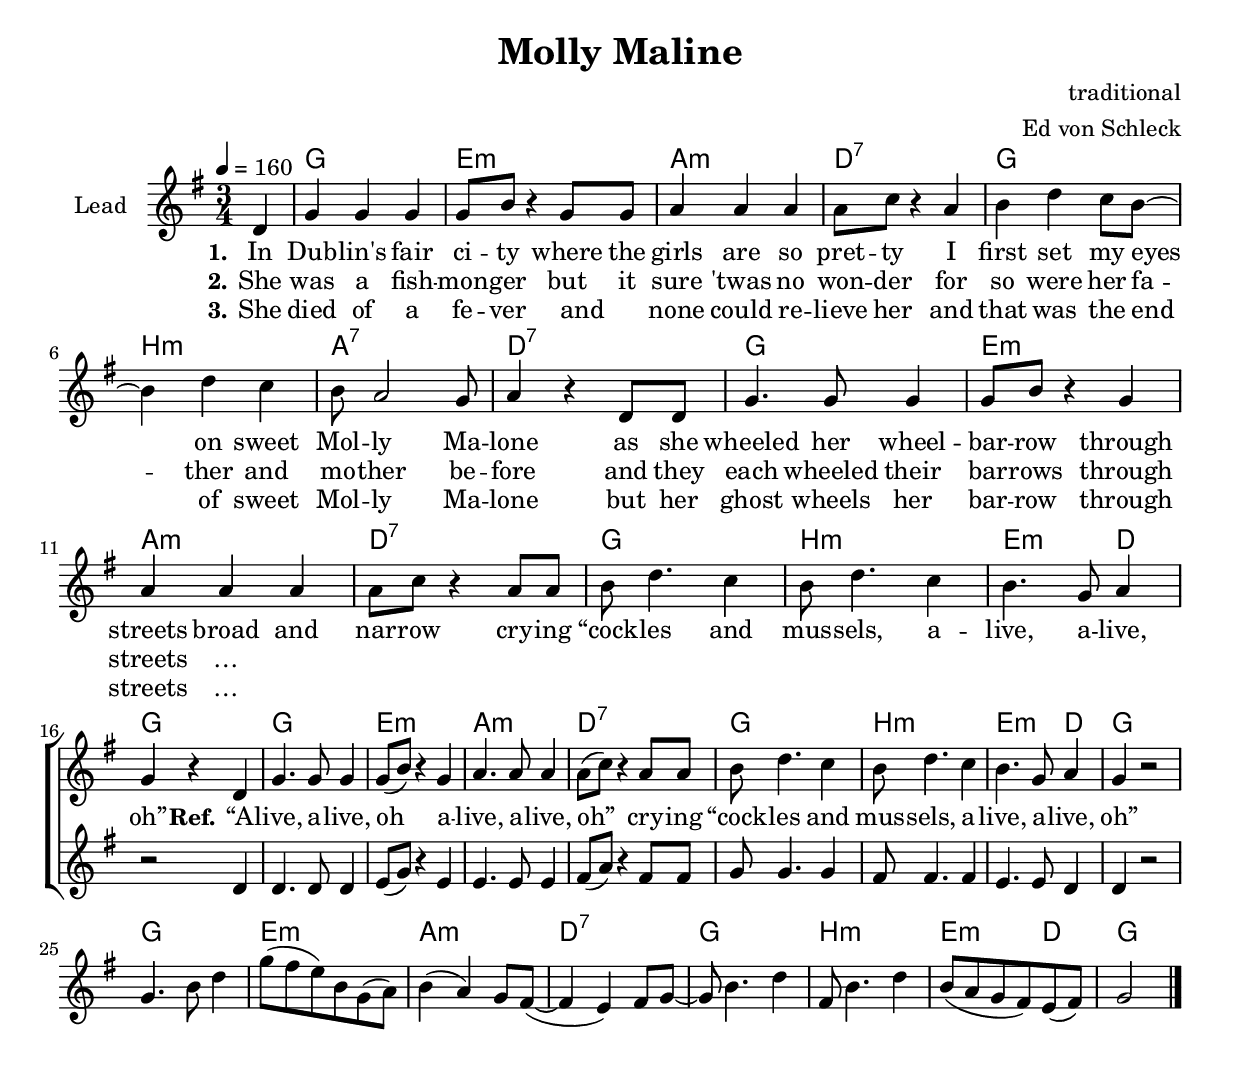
\version "2.18.0"

#(set-global-staff-size 20)

\header {
  title = "Molly Maline"
  composer = "traditional"
  arranger = "Ed von Schleck"
}

global = {
  \key g \major
  \time 3/4
  \partial 4
  \tempo 4=160
}

chordNames = \chordmode {
  \global
  \germanChords
  s4

  g2. e:m a:m d:7 g2. b:m a:7 d:7
  g2. e:m a:m d:7 g2. b:m e2:m d4 g2.

  g2. e:m a:m d:7 g2. b:m e2:m d4 g2.
  g2. e:m a:m d:7 g2. b:m e2:m d4 g2

}

lead = \relative c' {
  \global 
  d4

  g g g
  g8 b r4 g8 g
  a4 a a
  a8 c r4 a

  b4 d c8 b~
  b4 d c
  b8 a2 g8
  a4 r d,8 d

  g4. g8 g4
  g8 b r4 g
  a4 a a
  a8 c r4 a8 a

  b8 d4. c4
  b8 d4. c4
  b4. g8 a4
  g4 r d
  
  g4. g8 g4
  g8( b) r4 g
  a4. a8 a4
  a8( c) r4 a8 a

  b8 d4. c4
  b8 d4. c4
  b4. g8 a4
  g4 r2

  R2.*7
  R2
}

backingOne = \relative c' {
  \global
  r4
  R2.*15
  \break
  r2 d4

  d4. d8 d4
  e8( g) r4 e
  e4. e8 e4
  fis8( a) r4 fis8 fis

  g8 g4. g4
  fis8 fis4. fis4
  e4. e8 d4
  d4 r2

  R2.*7
  R2
}
backingTwo = \relative c' {
  \global
}

violin = \relative c'' {
  \global
  r4
  R2.*24
  \break

  g4. b8 d4
  g8( fis e) b g( a)
  b4( a) g8 fis~(
  fis4 e) fis8 g~

  g8 b4. d4
  fis,8 b4. d4
  b8( a g fis) e( fis)
  g2

  \bar "|."
}

verseOne = \lyricmode {
  \set stanza = "1."
  In Dub -- lin's fair ci -- ty
  where the girls are so pret -- ty
  I first set my eyes on sweet Mol -- ly Ma -- lone
  as she wheeled her wheel -- bar -- row
  through streets broad and nar -- row
  cry -- ing “cock -- les and mus -- sels, a -- live, a -- live, oh” 

  \set stanza = "Ref."
  “A -- live, a -- live, oh
  a -- live, a -- live, oh”
  cry -- ing “cock -- les and mus -- sels, a -- live, a -- live, oh”
}
verseTwo = \lyricmode {
  \set stanza = "2."
  She was a fish -- mon -- ger
  but it sure 'twas no won -- der
  for so were her fa -- ther and mo -- ther be -- fore
  and they each wheeled their bar -- rows
  through streets …

}

verseThree = \lyricmode {
  \set stanza = "3."
  She died of a fe -- ver
  and _ none could re -- lieve her
  and that was the end of sweet Mol -- ly Ma -- lone
  but her ghost wheels her bar -- row
  through streets …
}

verseFour = \lyricmode {
  \set stanza = "4."
}

verseFive = \lyricmode {
  \set stanza = "5."
}

chordsPart = \new ChordNames \transpose g g \chordNames

violinPart = \new Staff \transpose g g \violin

choirPart = \new ChoirStaff <<
  \new Staff \with {
    instrumentName = \markup \center-column { "Lead" }
  } <<
    \new Voice = "lead" { \transpose g g \lead }
  >>
  \new Lyrics \with {
    \override VerticalAxisGroup #'staff-affinity = #CENTER
  } \lyricsto "lead" \verseOne
  \new Lyrics \with {
    \override VerticalAxisGroup #'staff-affinity = #CENTER
  } \lyricsto "lead" \verseTwo
  \new Lyrics \with {
    \override VerticalAxisGroup #'staff-affinity = #CENTER
  } \lyricsto "lead" \verseThree
  \new Lyrics \with {
    \override VerticalAxisGroup #'staff-affinity = #CENTER
  } \lyricsto "lead" \verseFour
  \new Lyrics \with {
    \override VerticalAxisGroup #'staff-affinity = #CENTER
  } \lyricsto "lead" \verseFive
  \new Staff \with {
    instrumentName = \markup \center-column { "Backing 1" "Backing 2" }
  } <<
    \new Voice = "backingOne" { \transpose g g { \backingOne } }
    %\new Voice = "backingTwo" { \transpose g g {\voiceTwo \backingTwo } }
  >>
>>

\score {
  <<
    \chordsPart
    \violinPart
    \choirPart
  >>
  \layout {
    \context {
      \RemoveEmptyStaffContext
      \override VerticalAxisGroup #'remove-first = ##t
    }
  }
  \midi {
    \context {
      \Score
      tempoWholesPerMinute = #(ly:make-moment 100 4)
    }
  }
}
